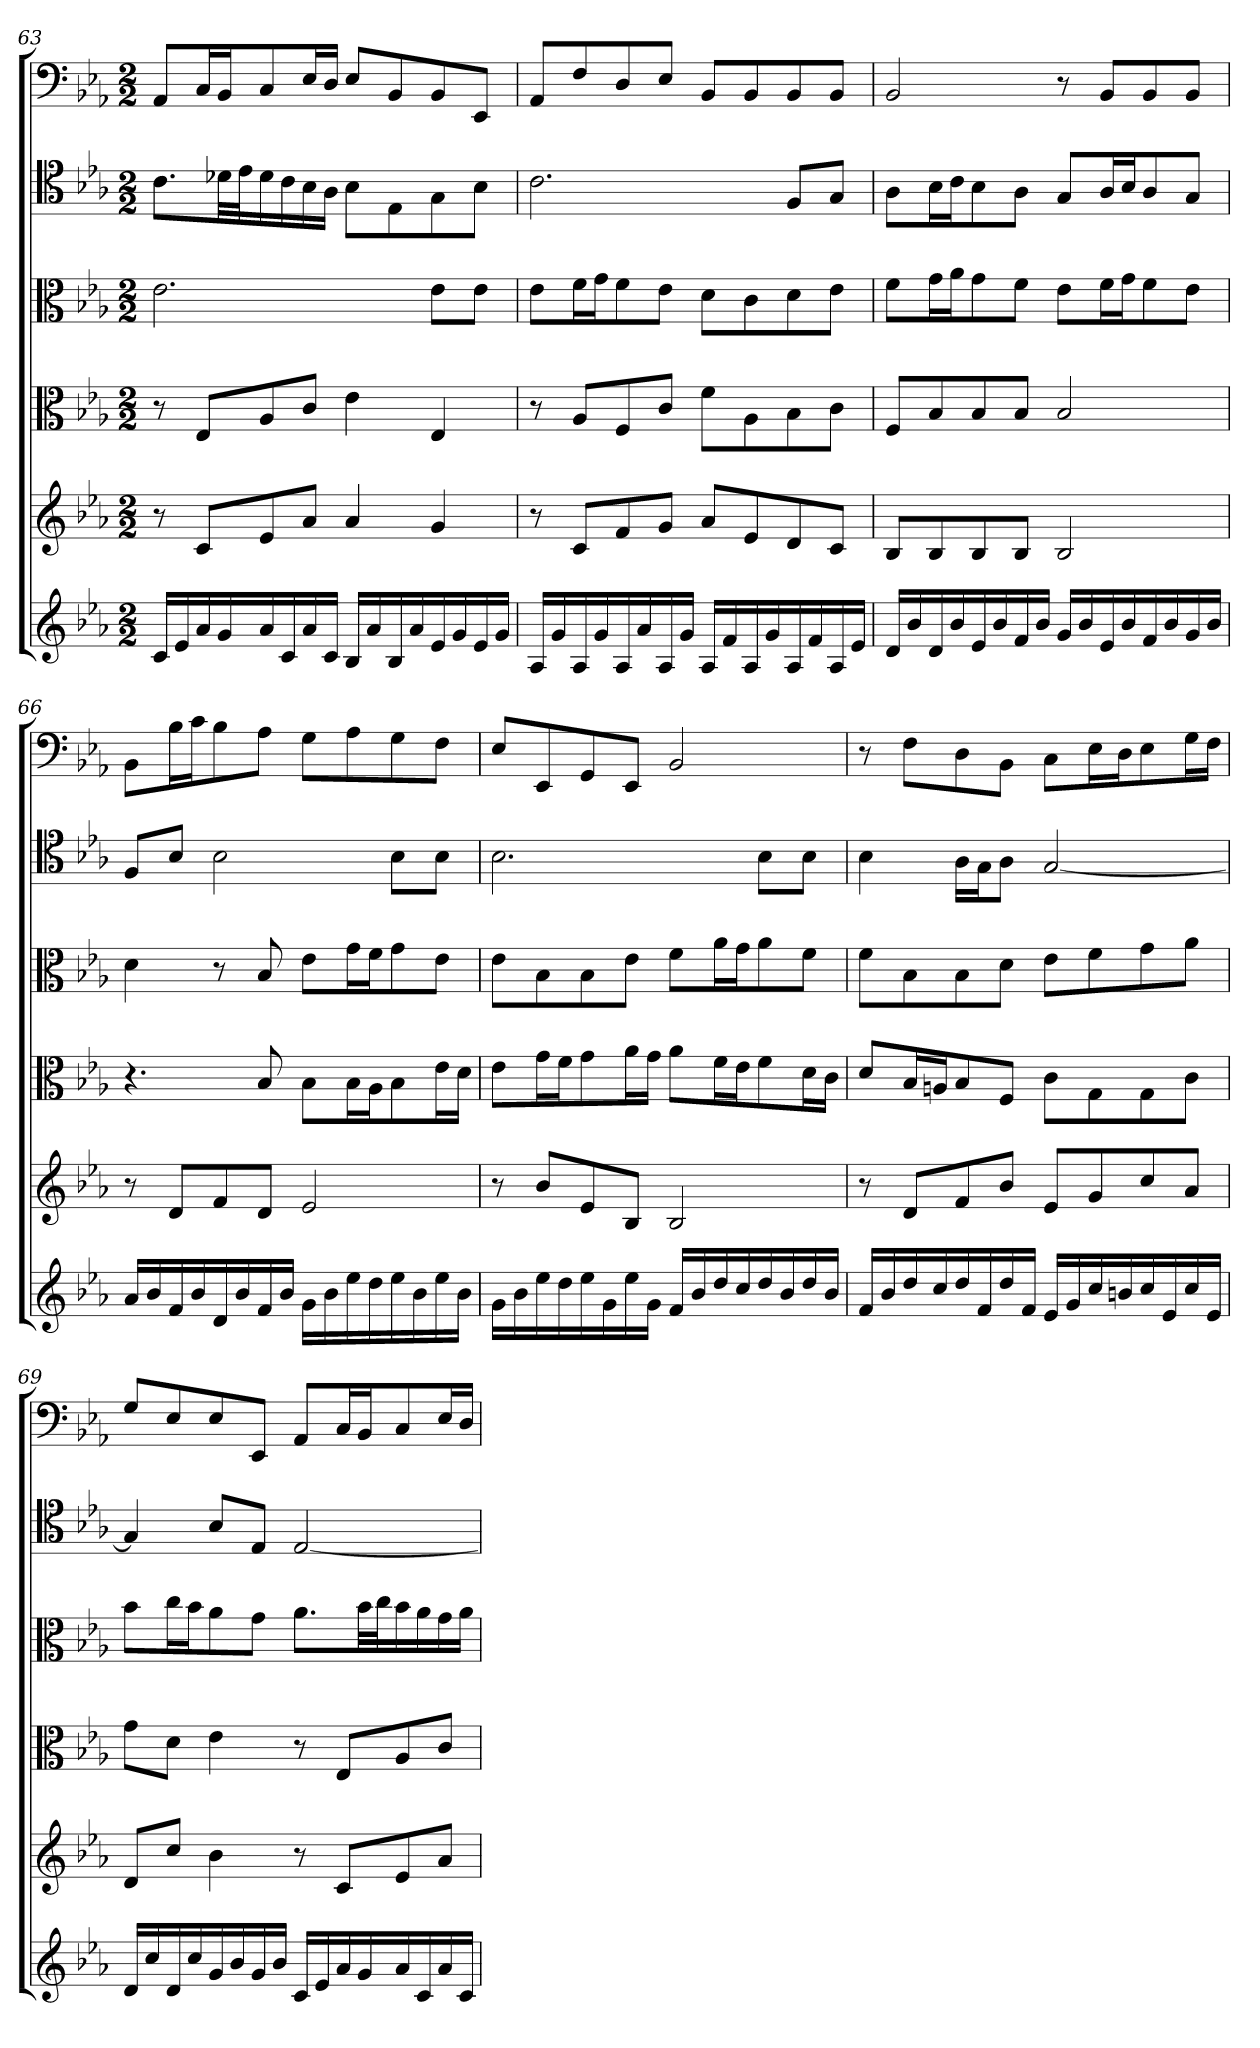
**kern	**kern	**kern	**kern	**kern	**kern
*part6	*part5	*part4	*part3	*part2	*part1
*staff6	*staff5	*staff4	*staff3	*staff2	*staff1
*	*	*clefC3	*clefC3	*clefC4	*clefF4
*k[b-e-a-]	*k[b-e-a-]	*k[b-e-a-]	*k[b-e-a-]	*k[b-e-a-]	*k[b-e-a-]
*E-:	*E-:	*E-:	*E-:	*E-:	*E-:
*M2/2	*M2/2	*M2/2	*M2/2	*M2/2	*M2/2
=63	=63	=63	=63	=63	=63
16cLL	8r	8r	2.e-	8.c\L	8AA-/L
16e-	.	.	.	.	.
16a-	8cL	8E-/L	.	.	16C/L
16g	.	.	.	32d-X\LL	16BB-/J
.	.	.	.	32e-\J	.
16a-	8e-	8A-/	.	16d-\	8C/
16c	.	.	.	16c\	.
16a-	8a-J	8c/J	.	16B-\	16E-/L
16cJJ	.	.	.	16A-\JJ	16D/JJ
16B-LL	4a-	4e-	.	8B-\L	8E-/L
16a-	.	.	.	.	.
16B-	.	.	.	8E-\	8BB-/
16a-	.	.	.	.	.
16e-	4g	4E-	8e-\L	8G\	8BB-/
16g	.	.	.	.	.
16e-	.	.	8e-\J	8B-\J	8EE-/J
16gJJ	.	.	.	.	.
=64	=64	=64	=64	=64	=64
16A-LL	8r	8r	8e-\L	2.c	8AA-/L
16g	.	.	.	.	.
16A-	8cL	8A-/L	16f\L	.	8F/
16g	.	.	16g\J	.	.
16A-	8f	8F/	8f\	.	8D/
16a-	.	.	.	.	.
16A-	8gJ	8c/J	8e-\J	.	8E-/J
16gJJ	.	.	.	.	.
16A-LL	8a-L	8f\L	8d\L	.	8BB-/L
16f	.	.	.	.	.
16A-	8e-	8A-\	8c\	.	8BB-/
16g	.	.	.	.	.
16A-	8d	8B-\	8d\	8F/L	8BB-/
16f	.	.	.	.	.
16A-	8cJ	8c\J	8e-\J	8G/J	8BB-/J
16e-JJ	.	.	.	.	.
=65	=65	=65	=65	=65	=65
16dLL	8B-L	8F/L	8f\L	8A-\L	2BB-
16b-	.	.	.	.	.
16d	8B-	8B-/	16g\L	16B-\L	.
16b-	.	.	16a-\J	16c\J	.
16e-	8B-	8B-/	8g\	8B-\	.
16b-	.	.	.	.	.
16f	8B-J	8B-/J	8f\J	8A-\J	.
16b-JJ	.	.	.	.	.
16gLL	2B-	2B-	8e-\L	8G/L	8r
16b-	.	.	.	.	.
16e-	.	.	16f\L	16A-/L	8BB-/L
16b-	.	.	16g\J	16B-/J	.
16f	.	.	8f\	8A-/	8BB-/
16b-	.	.	.	.	.
16g	.	.	8e-\J	8G/J	8BB-/J
16b-JJ	.	.	.	.	.
=66	=66	=66	=66	=66	=66
16a-LL	8r	4.r	4d	8F/L	8BB-\L
16b-	.	.	.	.	.
16f	8dL	.	.	8B-/J	16B-\L
16b-	.	.	.	.	16c\J
16d	8f	.	8r	2B-	8B-\
16b-	.	.	.	.	.
16f	8dJ	8B-	8B-	.	8A-\J
16b-JJ	.	.	.	.	.
16gLL	2e-	8B-\L	8e-\L	.	8G\L
16b-	.	.	.	.	.
16ee-	.	16B-\L	16g\L	.	8A-\
16dd	.	16A-\J	16f\J	.	.
16ee-	.	8B-\	8g\	8B-\L	8G\
16b-	.	.	.	.	.
16ee-	.	16e-\L	8e-\J	8B-\J	8F\J
16b-JJ	.	16d\JJ	.	.	.
=67	=67	=67	=67	=67	=67
16gLL	8r	8e-\L	8e-\L	2.B-	8E-/L
16b-	.	.	.	.	.
16ee-	8b-L	16g\L	8B-\	.	8EE-/
16dd	.	16f\J	.	.	.
16ee-	8e-	8g\	8B-\	.	8GG/
16g	.	.	.	.	.
16ee-	8B-J	16a-\L	8e-\J	.	8EE-/J
16gJJ	.	16g\JJ	.	.	.
16fLL	2B-	8a-\L	8f\L	.	2BB-
16b-	.	.	.	.	.
16dd	.	16f\L	16a-\L	.	.
16cc	.	16e-\J	16g\J	.	.
16dd	.	8f\	8a-\	8B-\L	.
16b-	.	.	.	.	.
16dd	.	16d\L	8f\J	8B-\J	.
16b-JJ	.	16c\JJ	.	.	.
=68	=68	=68	=68	=68	=68
16fLL	8r	8d/L	8f\L	4B-	8r
16b-	.	.	.	.	.
16dd	8dL	16B-/L	8B-\	.	8F\L
16cc	.	16An/J	.	.	.
16dd	8f	8B-/	8B-\	16A-\LL	8D\
16f	.	.	.	16G\J	.
16dd	8b-J	8F/J	8d\J	8A-\J	8BB-\J
16fJJ	.	.	.	.	.
16e-LL	8e-L	8c\L	8e-\L	[2G	8C\L
16g	.	.	.	.	.
16cc	8g	8G\	8f\	.	16E-\L
16bn	.	.	.	.	16D\J
16cc	8cc	8G\	8g\	.	8E-\
16e-	.	.	.	.	.
16cc	8a-J	8c\J	8a-\J	.	16G\L
16e-JJ	.	.	.	.	16F\JJ
=69	=69	=69	=69	=69	=69
16dLL	8dL	8g\L	8b-\L	4G]	8G/L
16cc	.	.	.	.	.
16d	8ccJ	8d\J	16cc\L	.	8E-/
16cc	.	.	16b-\J	.	.
16g	4b-	4e-	8a-\	8B-/L	8E-/
16b-	.	.	.	.	.
16g	.	.	8g\J	8E-/J	8EE-/J
16b-JJ	.	.	.	.	.
16cLL	8r	8r	8.a-\L	[2E-	8AA-/L
16e-	.	.	.	.	.
16a-	8cL	8E-/L	.	.	16C/L
16g	.	.	32b-\LL	.	16BB-/J
.	.	.	32cc\J	.	.
16a-	8e-	8A-/	16b-\	.	8C/
16c	.	.	16a-\	.	.
16a-	8a-J	8c/J	16g\	.	16E-/L
16cJJ	.	.	16a-\JJ	.	16D/JJ
=	=	=	=	=	=
*-	*-	*-	*-	*-	*-
